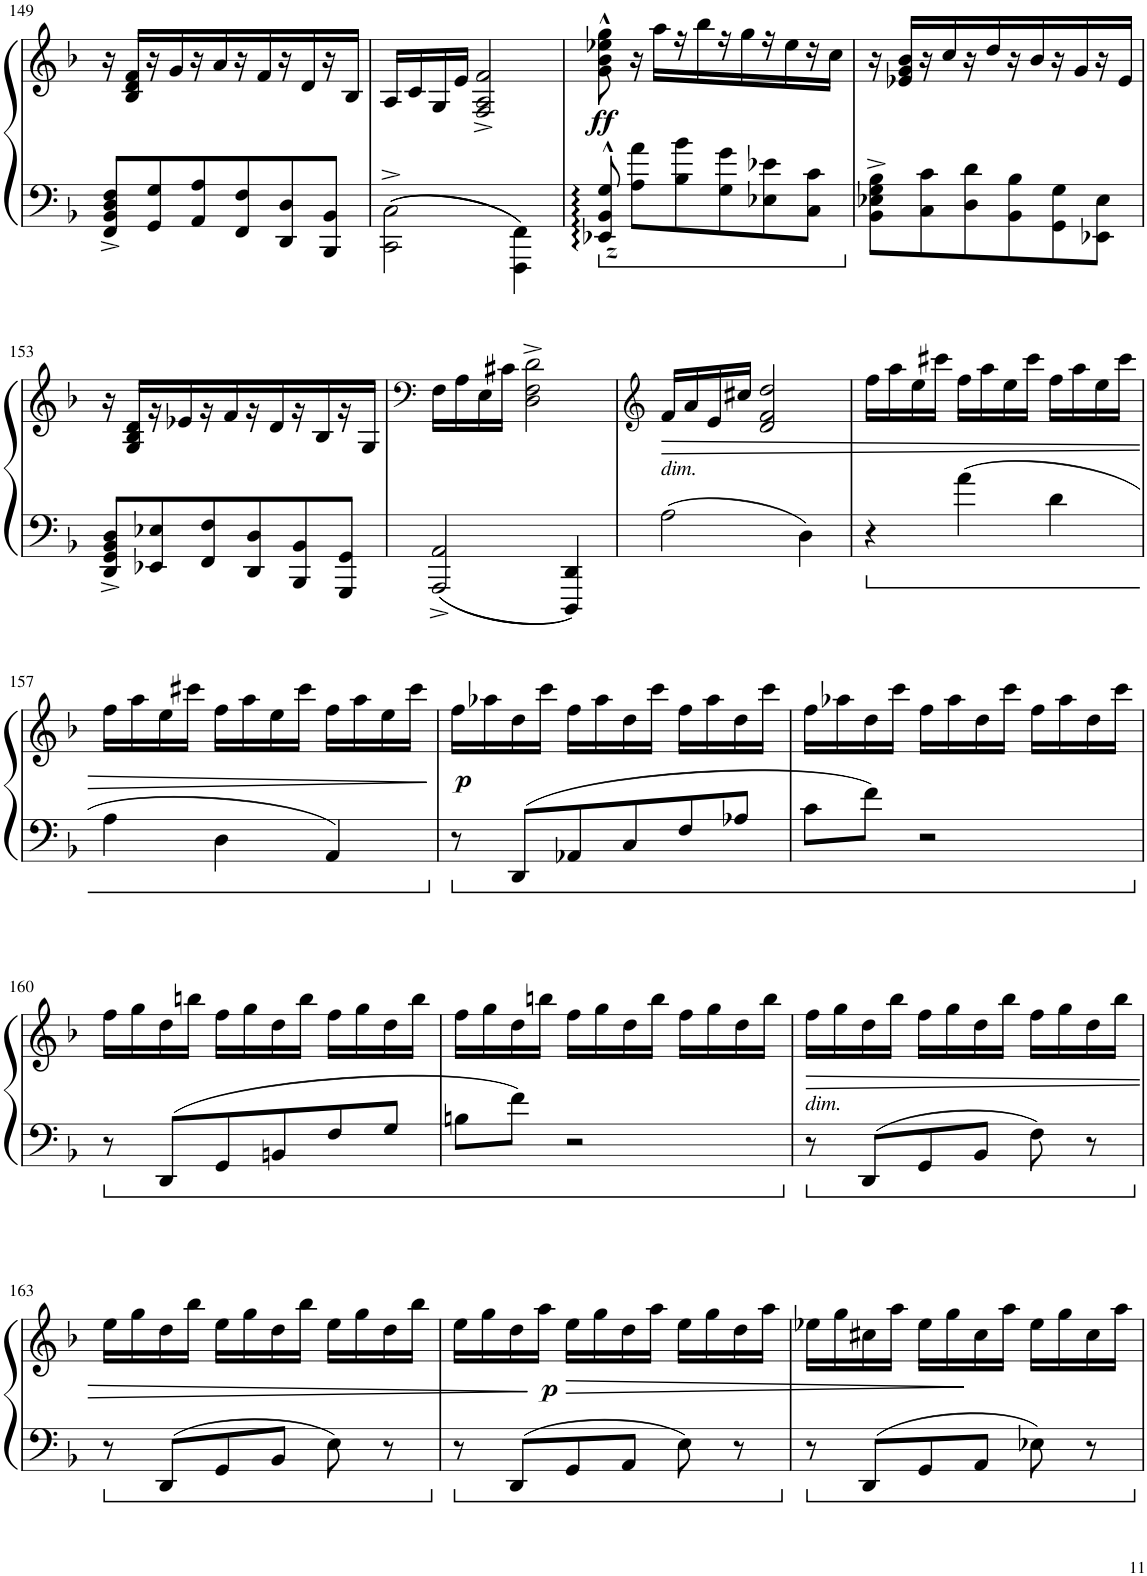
**kern	**kern	**dynam
*part1	*part1	*part1
*staff2	*staff1	*staff1/2
*I"Piano	*	*
*I'Pno.	*	*
!!LO:PB:g=z
*clefF4	*clefG2	*
*k[b-]	*k[b-]	*
*M3/4	*M3/4	*
=149	=149	=149
8FF/^ 8BB-/^ 8D/^ 8F/^L	16r	.
.	16B-/ 16d/ 16f/LL	.
8GG/ 8G/	16r	.
.	16g/	.
8AA/ 8A/	16r	.
.	16a/	.
8FF/ 8F/	16r	.
.	16f/	.
8DD/ 8D/	16r	.
.	16d/	.
8BBB-/ 8BB-/J	16r	.
.	16B-/JJ	.
=150	=150	=150
2CC\^ 2C\^	16A/LL	.
.	16c/	.
.	16G/	.
.	16e/JJ	.
.	2F/^ 2A/^ 2f/^	.
4FFF\ 4FF\	.	.
=151	=151	=151
!	!	!LO:DY:b=2
!	!	!LO:DY:n=1:b
8EE-X/^^ 8BB-/^^ 8G/^^	8g\^^ 8b-\^^ 8ee-X\^^ 8gg\^^	other-dynamics ff
8A\ 8a\L	16r	.
.	16aa\LL	.
8B-\ 8b-\	16r	.
.	16bb-\	.
8G\ 8g\	16r	.
.	16gg\	.
8E-X\ 8e-X\	16r	.
.	16ee-\	.
8C\ 8c\J	16r	.
.	16cc\JJ	.
=152	=152	=152
8BB-\^ 8E-X\^ 8G\^ 8B-\^L	16r	.
.	16e-X/ 16g/ 16b-/LL	.
8C\ 8c\	16r	.
.	16cc/	.
8D\ 8d\	16r	.
.	16dd/	.
8BB-\ 8B-\	16r	.
.	16b-/	.
8GG\ 8G\	16r	.
.	16g/	.
8EE-X\ 8E-\J	16r	.
.	16e-/JJ	.
!!LO:LB:g=z
=153	=153	=153
8DD/^ 8GG/^ 8BB-/^ 8D/^L	16r	.
.	16G/ 16B-/ 16d/LL	.
8EE-X/ 8E-X/	16r	.
.	16e-X/	.
8FF/ 8F/	16r	.
.	16f/	.
8DD/ 8D/	16r	.
.	16d/	.
8BBB-/ 8BB-/	16r	.
.	16B-/	.
8GGG/ 8GG/J	16r	.
.	16G/JJ	.
=154	=154	=154
*	*clefF4	*
2AAA/^ 2AA/^	16F\LL	.
.	16A\	.
.	16E\	.
.	16c#X\JJ	.
.	2D\^ 2F\^ 2d\^	.
4DDD/ 4DD/	.	.
=155	=155	=155
*	*clefG2	*
!	!LO:TX:b:i:t=dim.	!
!	!	!LO:HP:b
2A\	16f/LL	>
.	16a/	.
.	16e/	.
.	16cc#X/JJ	.
.	2d/ 2f/ 2dd/	.
4D\	.	.
=156	=156	=156
4r	16ff\LL	.
.	16aa\	.
.	16ee\	.
.	16ccc#X\JJ	.
4a\	16ff\LL	.
.	16aa\	.
.	16ee\	.
.	16ccc#\JJ	.
4d\	16ff\LL	.
.	16aa\	.
.	16ee\	.
.	16ccc#\JJ	.
!!LO:LB:g=z
=157	=157	=157
4A\	16ff\LL	.
.	16aa\	.
.	16ee\	.
.	16ccc#X\JJ	.
4D\	16ff\LL	.
.	16aa\	.
.	16ee\	.
.	16ccc#\JJ	.
4AA/	16ff\LL	.
.	16aa\	.
.	16ee\	.
.	16ccc#\JJ	.
.	.	]
=158	=158	=158
!	!	!LO:DY:b
8r	16ff\LL	p
.	16aa-X\	.
8DD/L	16dd\	.
.	16ccc\JJ	.
8AA-X/	16ff\LL	.
.	16aa-\	.
8C/	16dd\	.
.	16ccc\JJ	.
8F/	16ff\LL	.
.	16aa-\	.
8A-X/J	16dd\	.
.	16ccc\JJ	.
=159	=159	=159
8c\L	16ff\LL	.
.	16aa-X\	.
8f\J	16dd\	.
.	16ccc\JJ	.
2r	16ff\LL	.
.	16aa-\	.
.	16dd\	.
.	16ccc\JJ	.
.	16ff\LL	.
.	16aa-\	.
.	16dd\	.
.	16ccc\JJ	.
!!LO:LB:g=z
=160	=160	=160
8r	16ff\LL	.
.	16gg\	.
8DD/L	16dd\	.
.	16bbn\JJ	.
8GG/	16ff\LL	.
.	16gg\	.
8BBn/	16dd\	.
.	16bb\JJ	.
8F/	16ff\LL	.
.	16gg\	.
8G/J	16dd\	.
.	16bb\JJ	.
=161	=161	=161
8Bn\L	16ff\LL	.
.	16gg\	.
8f\J	16dd\	.
.	16bbn\JJ	.
2r	16ff\LL	.
.	16gg\	.
.	16dd\	.
.	16bb\JJ	.
.	16ff\LL	.
.	16gg\	.
.	16dd\	.
.	16bb\JJ	.
=162	=162	=162
!	!LO:TX:b:i:t=dim.	!
!	!	!LO:HP:b
8r	16ff\LL	>
.	16gg\	.
8DD/L	16dd\	.
.	16bb-\JJ	.
8GG/	16ff\LL	.
.	16gg\	.
8BB-/J	16dd\	.
.	16bb-\JJ	.
8F\	16ff\LL	.
.	16gg\	.
8r	16dd\	.
.	16bb-\JJ	.
!!LO:LB:g=z
=163	=163	=163
8r	16ee\LL	.
.	16gg\	.
8DD/L	16dd\	.
.	16bb-\JJ	.
8GG/	16ee\LL	.
.	16gg\	.
8BB-/J	16dd\	.
.	16bb-\JJ	.
8E\	16ee\LL	.
.	16gg\	.
8r	16dd\	.
.	16bb-\JJ	.
=164	=164	=164
8r	16ee\LL	.
.	16gg\	.
8DD/L	16dd\	.
!	!	!LO:DY:n=1:b
.	16aa\JJ	] p
!	!	!LO:HP:b
8GG/	16ee\LL	>
.	16gg\	.
8AA/J	16dd\	.
.	16aa\JJ	.
8E\	16ee\LL	.
.	16gg\	.
8r	16dd\	.
.	16aa\JJ	.
=165	=165	=165
8r	16ee-X\LL	.
.	16gg\	.
8DD/L	16cc#X\	.
.	16aa\JJ	.
8GG/	16ee-\LL	.
.	16gg\	.
8AA/J	16cc#\	]
.	16aa\JJ	.
8E-X\	16ee-\LL	.
.	16gg\	.
8r	16cc#\	.
.	16aa\JJ	.
=	=	=
*-	*-	*-
